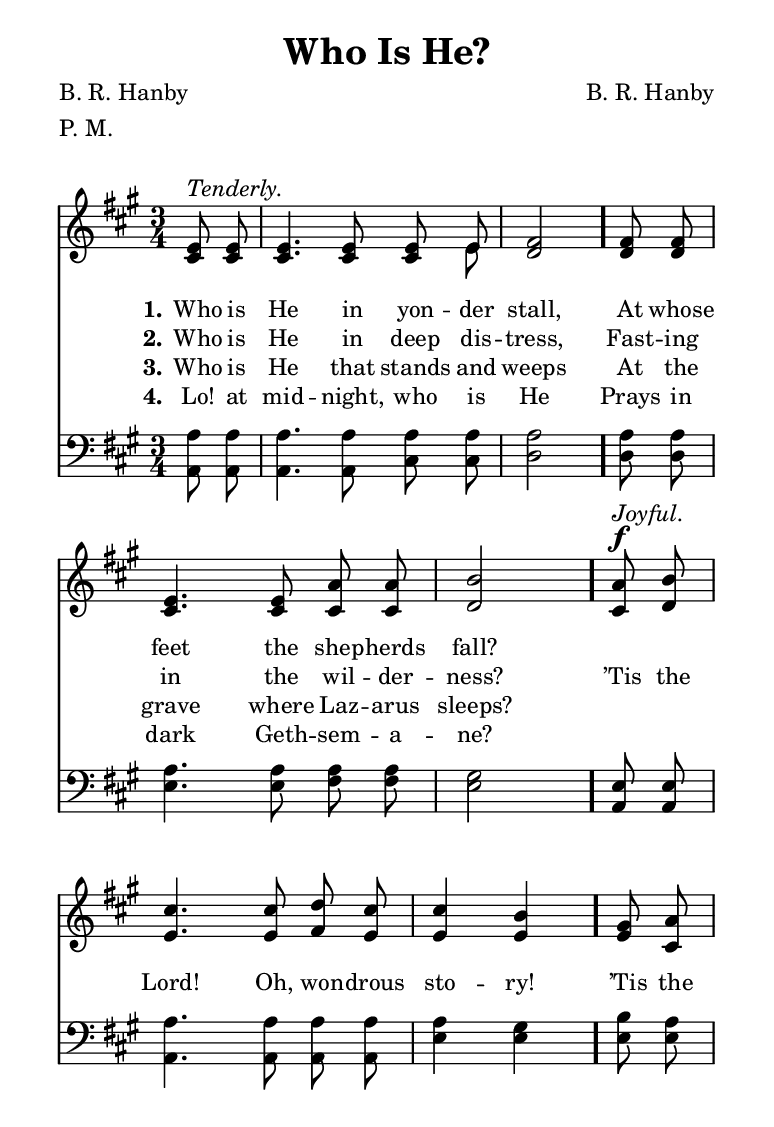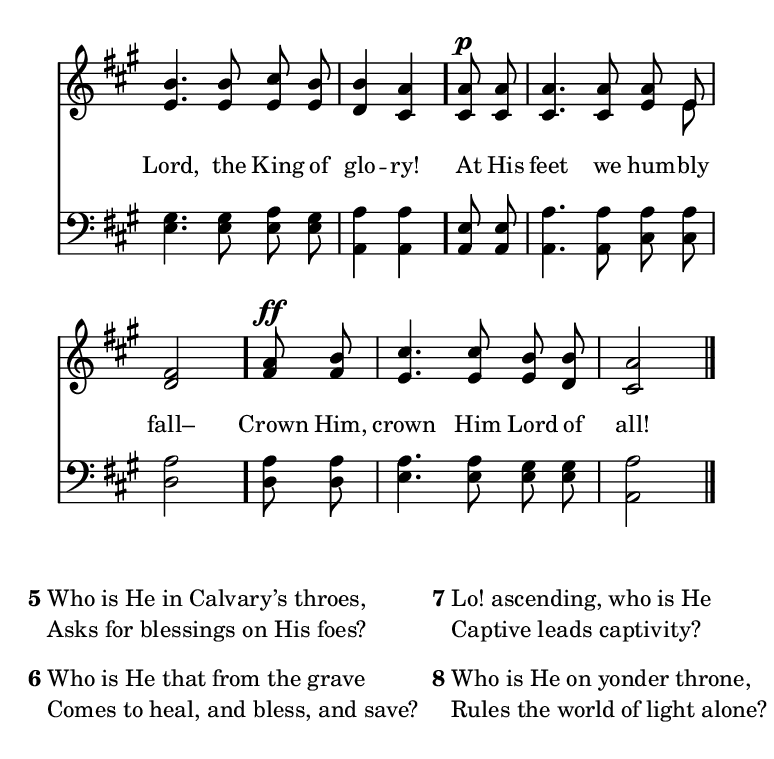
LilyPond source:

\include "common/global.ily"
\paper {
  \include "common/paper.ily"
  ragged-bottom = ##t
}

\header{
  hymnnumber = "289"
  title = "Who Is He?"
  tunename = ""
  meter = "P. M."
  poet = "B. R. Hanby"
  composer = "B. R. Hanby"
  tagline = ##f
}

global = {
  \include "common/overrides.ily"
  \override Staff.TimeSignature.style = #'numbered
  \time 3/4
  \override Score.MetronomeMark.transparent = ##t % hide all fermata changes too
  \tempo 4=80
  \key a \major
  \partial 4
  \autoBeamOff
}

notesSoprano = {
\global
\relative c' {

  e8^\markup\italic Tenderly. e | e4. e8 e8 e8 | fis2
  fis8 fis | e4. e8 a a | b2

  a8^\f^\markup \italic Joyful. b | cis4. cis8 d cis | cis4 b
  gis8 a | b4. b8 cis b | b4 a
  a8^\p a | a4. a8 a e | fis2
  a8^\ff b | cis4. cis8 b b | a2

  \bar "|."

}
}

notesAlto = {
\global
\relative e' {

  cis8 cis | cis4. cis8 cis e | d2
  d8 d | cis4. cis8 cis cis | d2

  cis8 d | e4. e8 fis e | e4 e
  e8 cis | e4. e8 e e | d4 cis
  cis8 cis | cis4. cis8 e e | d2
  fis8 fis | e4. e8 e d | cis2

}
}

notesTenor = {
\global
\relative a {

  a8 a | a4. a8 a a | a2
  a8 a | a4. a8 a a | gis2

  e8 e | a4. a8 a a | a4 gis
  b8 a | gis4. gis8 a gis | a4 a
  e8 e | a4. a8 a a | a2
  a8 a | a4. a8 gis gis | a2

}
}

notesBass = {
\global
\relative f, {

  a8 a | a4. a8 cis cis | d2
  d8 d | e4. e8 fis fis | e2
  a,8 a | a4. a8 a a | e'4 e
  e8 e | e4. e8 e e | a,4 a
  a8 a | a4. a8 cis cis | d2
  d8 d | e4. e8 e e | a,2

}
}

Refrain = \lyricmode {

’Tis the Lord! Oh, won -- drous sto -- ry! \bar "."
’Tis the Lord, the King of glo -- ry! \bar "."
At His feet we hum -- bly fall– \bar "."
Crown Him, crown Him Lord of all! \bar "."

}

wordsA = \lyricmode {
\set stanza = "1."

Who is He in yon -- der stall, \bar "."
At whose feet the shep -- herds fall? \bar "."

}

wordsB = \lyricmode {
\set stanza = "2."

Who is He in deep dis -- tress,
Fast -- ing in the wil -- der -- ness?

\Refrain

}

wordsC = \lyricmode {
\set stanza = "3."

Who is He that stands and weeps
At the grave where Laz -- arus sleeps?

}

wordsD = \lyricmode {
\set stanza = "4."

Lo! at mid -- night, who is He
Prays in dark Geth -- sem -- a -- ne?

}

wordsE = \markuplist {

\line { Who is He in Calvary’s throes, }
\line { Asks for blessings on His foes? }

}

wordsF = \markuplist {

\line { Who is He that from the grave }
\line { Comes to heal, and bless, and save? }

}

wordsG = \markuplist {

\line { Lo! ascending, who is He }
\line { Captive leads captivity? }

}

wordsH = \markuplist {

\line { Who is He on yonder throne, }
\line { Rules the world of light alone? }

}

\score {
  \context ChoirStaff <<
    \context Staff = upper <<
      \set Staff.autoBeaming = ##f
      \set ChoirStaff.systemStartDelimiter = #'SystemStartBar
      \set ChoirStaff.printPartCombineTexts = ##f
      \partcombine #'(2 . 9) \notesSoprano \notesAlto
      \context NullVoice = sopranos { \voiceOne << \notesSoprano >> }
      \context Lyrics = one   \lyricsto sopranos \wordsA
      \context Lyrics = two   \lyricsto sopranos \wordsB
      \context Lyrics = three \lyricsto sopranos \wordsC
      \context Lyrics = four  \lyricsto sopranos \wordsD
    >>
    \context Staff = men <<
      \set Staff.autoBeaming = ##f
      \clef bass
      \set ChoirStaff.printPartCombineTexts = ##f
      \partcombine #'(2 . 9) \notesTenor \notesBass
    >>
  >>
  \layout {
    \include "common/layout.ily"
  }
  \midi{
    \include "common/midi.ily"
  }
}

\noPageBreak

\markup { \fill-line {
  \hspace #0.1
  \column {
  \line{ \bold 5 \column { \wordsE } } \combine \null \vspace #0.4
  \line{ \bold 6 \column { \wordsF } }
  }
  \hspace #0.1
  \column {
  \line{ \bold 7 \column { \wordsG } } \combine \null \vspace #0.4
  \line{ \bold 8 \column { \wordsH } }
  }
  \hspace #0.1
} }

\version "2.19.49"  % necessary for upgrading to future LilyPond versions.

% vi:set et ts=2 sw=2 ai nocindent syntax=lilypond:
